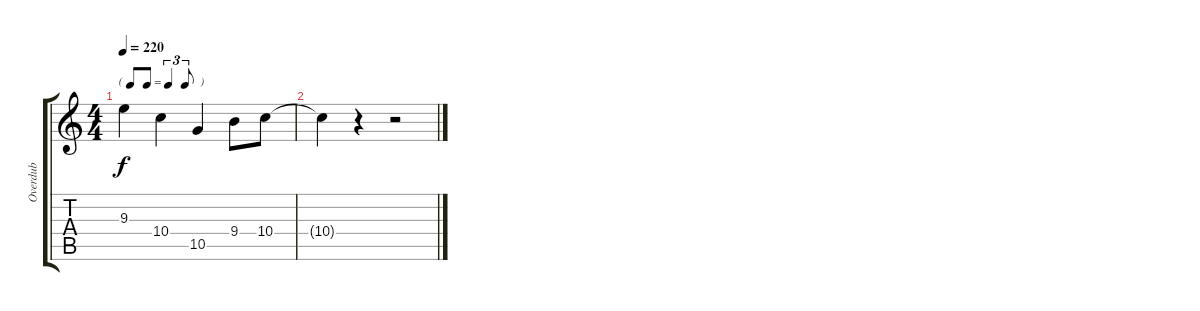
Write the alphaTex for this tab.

\track ("Overdub" "Overdub") {instrument electricbasspick}
\staff {score tabs}
\tuning (E4 B3 G3 D3 A2 E2) {hide}
\ts (4 4)
\tf triplet8th
\tempo 220
\clef g2
\ks c
9.3.4{dy f} 10.4.4 10.5.4 9.4.8 10.4.8 |
10.4{t}.4 r.4 r.2
